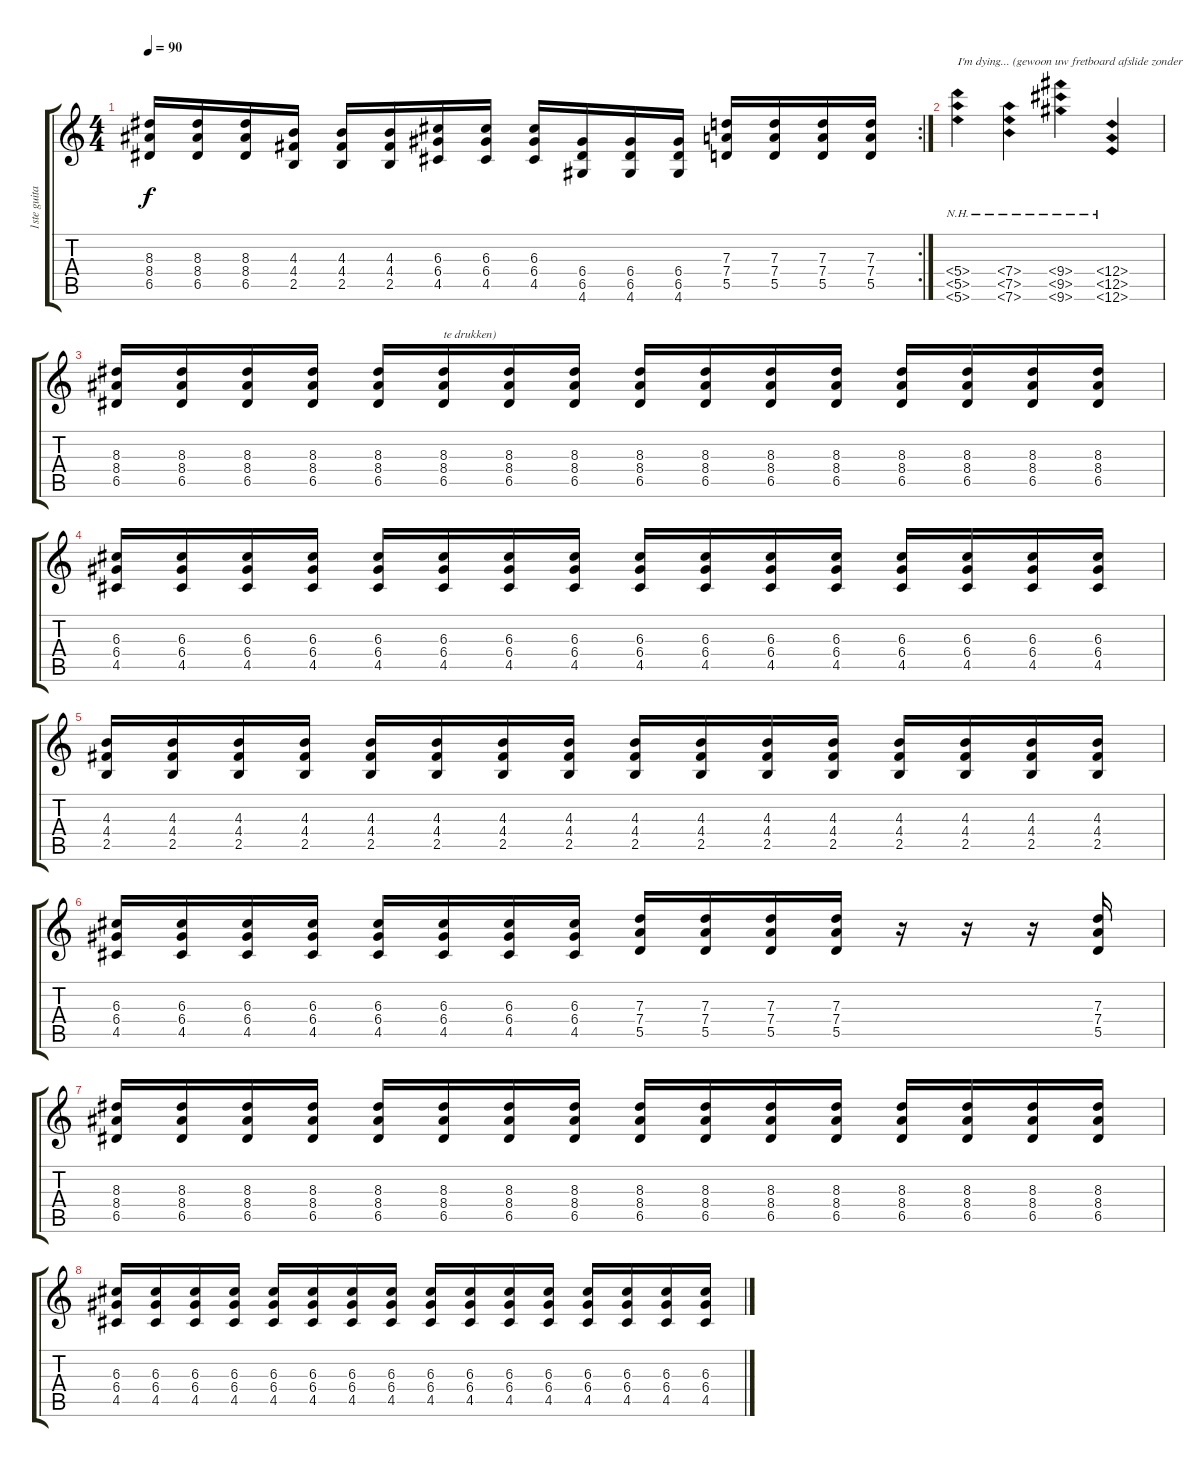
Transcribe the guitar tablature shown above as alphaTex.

\track ("1ste guitar" "1ste guita") {instrument distortionguitar}
\staff {score tabs}
\tuning (E4 B3 G3 D3 A2 E2) {hide}
\rc 2
\ts (4 4)
\tempo 90
\clef g2
\ks c
(8.3 8.4 6.5).16{dy f} (8.3 8.4 6.5).16 (8.3 8.4 6.5).16 (4.3 4.4 2.5).16 (4.3 4.4 2.5).16 (4.3 4.4 2.5).16 (6.3 6.4 4.5).16 (6.3 6.4 4.5).16 (6.3 6.4 4.5).16 (6.4 6.5 4.6).16 (6.4 6.5 4.6).16 (6.4 6.5 4.6).16 (7.3 7.4 5.5).16 (7.3 7.4 5.5).16 (7.3 7.4 5.5).16 (7.3 7.4 5.5).16 |
(5.4{nh} 5.5{nh} 5.6{nh}).4{txt "I'm dying... (gewoon uw fretboard afslide zonder"} (7.4{nh} 7.5{nh} 7.6{nh}).4 (9.4{nh} 9.5{nh} 9.6{nh}).4 (12.4{nh} 12.5{nh} 12.6{nh}).4 |
(8.3 8.4 6.5).16{volume 12} (8.3 8.4 6.5).16 (8.3 8.4 6.5).16 (8.3 8.4 6.5).16 (8.3 8.4 6.5).16 (8.3 8.4 6.5).16{txt "te drukken)"} (8.3 8.4 6.5).16 (8.3 8.4 6.5).16 (8.3 8.4 6.5).16 (8.3 8.4 6.5).16 (8.3 8.4 6.5).16 (8.3 8.4 6.5).16 (8.3 8.4 6.5).16 (8.3 8.4 6.5).16 (8.3 8.4 6.5).16 (8.3 8.4 6.5).16 |
(6.3 6.4 4.5).16 (6.3 6.4 4.5).16 (6.3 6.4 4.5).16 (6.3 6.4 4.5).16 (6.3 6.4 4.5).16 (6.3 6.4 4.5).16 (6.3 6.4 4.5).16 (6.3 6.4 4.5).16 (6.3 6.4 4.5).16 (6.3 6.4 4.5).16 (6.3 6.4 4.5).16 (6.3 6.4 4.5).16 (6.3 6.4 4.5).16 (6.3 6.4 4.5).16 (6.3 6.4 4.5).16 (6.3 6.4 4.5).16 |
(4.3 4.4 2.5).16 (4.3 4.4 2.5).16 (4.3 4.4 2.5).16 (4.3 4.4 2.5).16 (4.3 4.4 2.5).16 (4.3 4.4 2.5).16 (4.3 4.4 2.5).16 (4.3 4.4 2.5).16 (4.3 4.4 2.5).16 (4.3 4.4 2.5).16 (4.3 4.4 2.5).16 (4.3 4.4 2.5).16 (4.3 4.4 2.5).16 (4.3 4.4 2.5).16 (4.3 4.4 2.5).16 (4.3 4.4 2.5).16 |
(6.3 6.4 4.5).16 (6.3 6.4 4.5).16 (6.3 6.4 4.5).16 (6.3 6.4 4.5).16 (6.3 6.4 4.5).16 (6.3 6.4 4.5).16 (6.3 6.4 4.5).16 (6.3 6.4 4.5).16 (7.3 7.4 5.5).16 (7.3 7.4 5.5).16 (7.3 7.4 5.5).16 (7.3 7.4 5.5).16 r.16 r.16 r.16 (7.3 7.4 5.5).16 |
(8.3 8.4 6.5).16 (8.3 8.4 6.5).16 (8.3 8.4 6.5).16 (8.3 8.4 6.5).16 (8.3 8.4 6.5).16 (8.3 8.4 6.5).16 (8.3 8.4 6.5).16 (8.3 8.4 6.5).16 (8.3 8.4 6.5).16 (8.3 8.4 6.5).16 (8.3 8.4 6.5).16 (8.3 8.4 6.5).16 (8.3 8.4 6.5).16 (8.3 8.4 6.5).16 (8.3 8.4 6.5).16 (8.3 8.4 6.5).16 |
(6.3 6.4 4.5).16 (6.3 6.4 4.5).16 (6.3 6.4 4.5).16 (6.3 6.4 4.5).16 (6.3 6.4 4.5).16 (6.3 6.4 4.5).16 (6.3 6.4 4.5).16 (6.3 6.4 4.5).16 (6.3 6.4 4.5).16 (6.3 6.4 4.5).16 (6.3 6.4 4.5).16 (6.3 6.4 4.5).16 (6.3 6.4 4.5).16 (6.3 6.4 4.5).16 (6.3 6.4 4.5).16 (6.3 6.4 4.5).16
